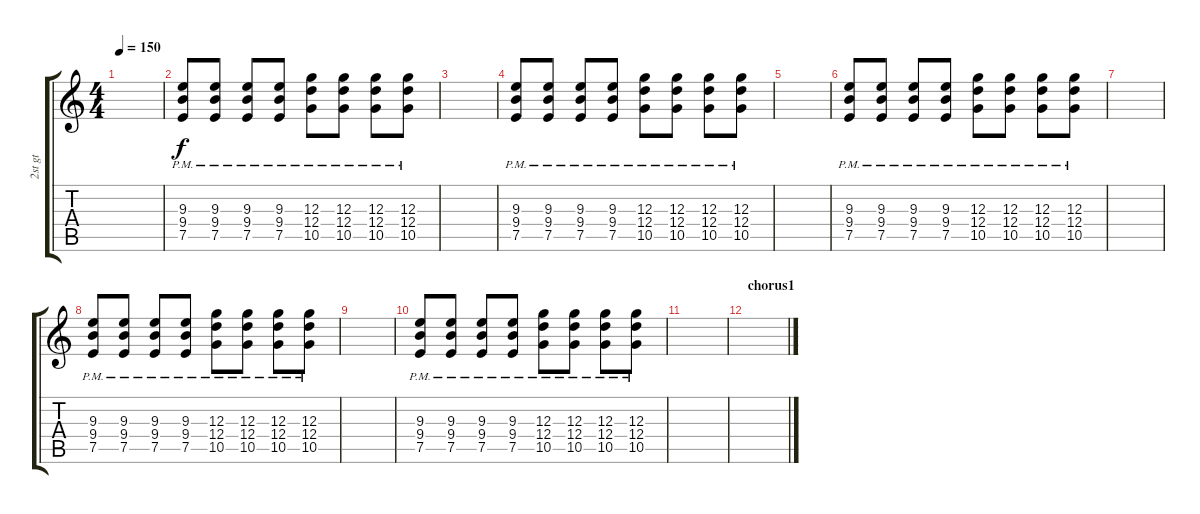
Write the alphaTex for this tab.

\track ("2st gt" "2st gt") {instrument electricguitarclean}
\staff {score tabs}
\tuning (E4 B3 G3 D3 A2 E2) {hide}
\ts (4 4)
\tempo 150
\clef g2
\ks c
|
(9.3 9.4 7.5{pm}).8 (9.3 9.4 7.5{pm}).8 (9.3 9.4 7.5{pm}).8 (9.3 9.4 7.5{pm}).8 (12.3 12.4 10.5{pm}).8 (12.3 12.4 10.5{pm}).8 (12.3 12.4 10.5{pm}).8 (12.3 12.4 10.5{pm}).8 |
|
(9.3 9.4 7.5{pm}).8 (9.3 9.4 7.5{pm}).8 (9.3 9.4 7.5{pm}).8 (9.3 9.4 7.5{pm}).8 (12.3 12.4 10.5{pm}).8 (12.3 12.4 10.5{pm}).8 (12.3 12.4 10.5{pm}).8 (12.3 12.4 10.5{pm}).8 |
|
(9.3 9.4 7.5{pm}).8 (9.3 9.4 7.5{pm}).8 (9.3 9.4 7.5{pm}).8 (9.3 9.4 7.5{pm}).8 (12.3 12.4 10.5{pm}).8 (12.3 12.4 10.5{pm}).8 (12.3 12.4 10.5{pm}).8 (12.3 12.4 10.5{pm}).8 |
|
(9.3 9.4 7.5{pm}).8 (9.3 9.4 7.5{pm}).8 (9.3 9.4 7.5{pm}).8 (9.3 9.4 7.5{pm}).8 (12.3 12.4 10.5{pm}).8 (12.3 12.4 10.5{pm}).8 (12.3 12.4 10.5{pm}).8 (12.3 12.4 10.5{pm}).8 |
|
(9.3 9.4 7.5{pm}).8 (9.3 9.4 7.5{pm}).8 (9.3 9.4 7.5{pm}).8 (9.3 9.4 7.5{pm}).8 (12.3 12.4 10.5{pm}).8 (12.3 12.4 10.5{pm}).8 (12.3 12.4 10.5{pm}).8 (12.3 12.4 10.5{pm}).8 |
|
\section ("" "chorus1")
